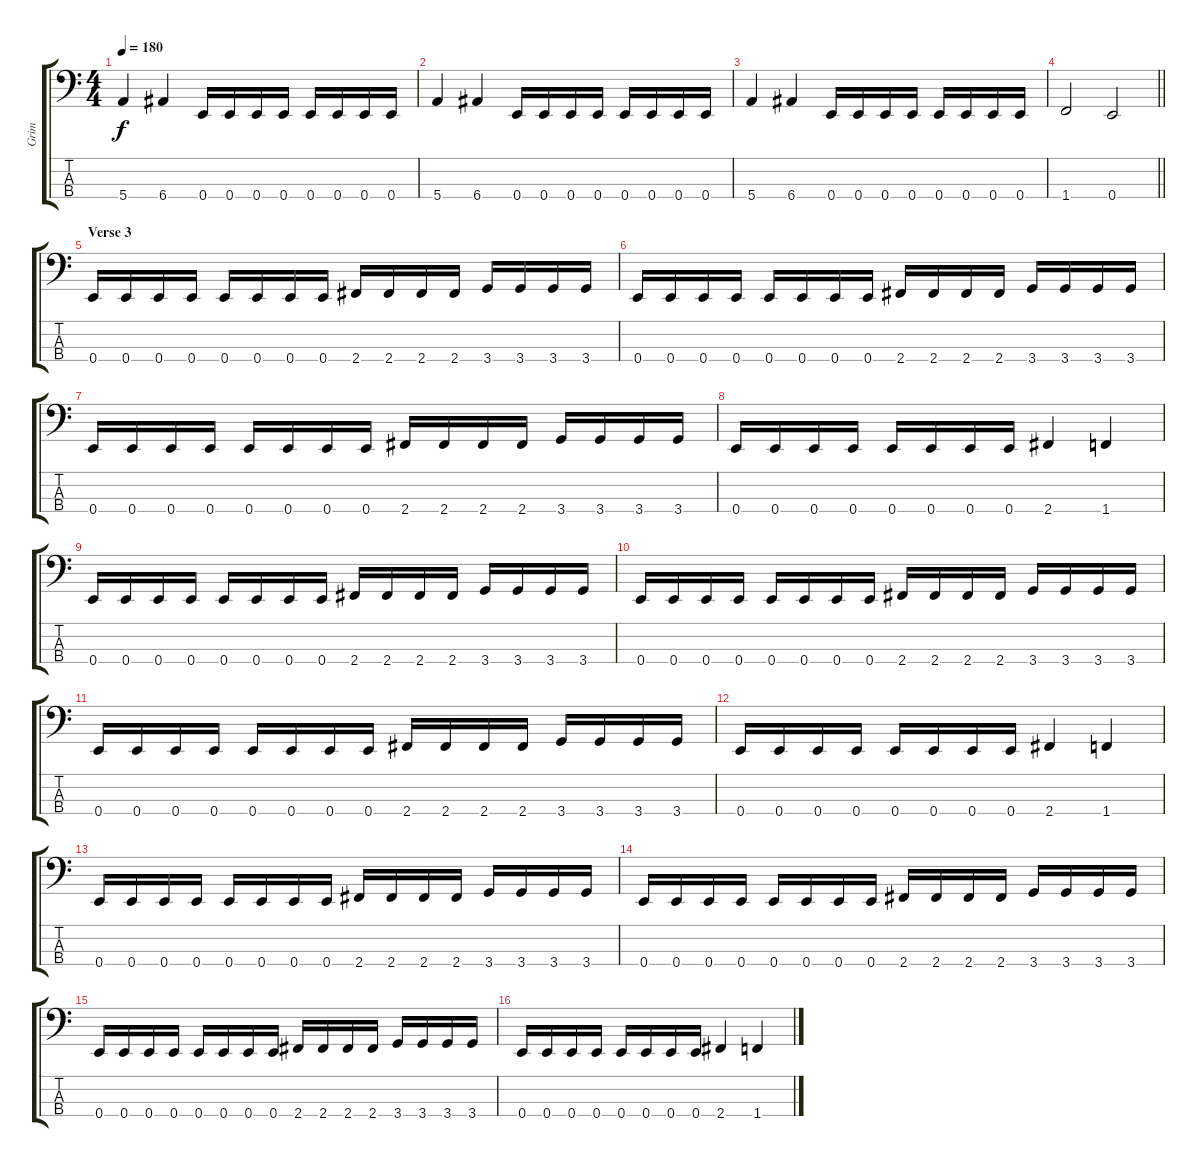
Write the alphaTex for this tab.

\track ("Grim" "Grim") {instrument electricbasspick}
\staff {score tabs}
\tuning (G2 D2 A1 E1) {hide}
\ts (4 4)
\tempo 180
\clef f4
\ks c
5.4.4{dy f} 6.4.4 0.4.16 0.4.16 0.4.16 0.4.16 0.4.16 0.4.16 0.4.16 0.4.16 |
5.4.4 6.4.4 0.4.16 0.4.16 0.4.16 0.4.16 0.4.16 0.4.16 0.4.16 0.4.16 |
5.4.4 6.4.4 0.4.16 0.4.16 0.4.16 0.4.16 0.4.16 0.4.16 0.4.16 0.4.16 |
\barLineRight lightlight
1.4.2 0.4.2 |
\section ("" "Verse 3")
0.4.16 0.4.16 0.4.16 0.4.16 0.4.16 0.4.16 0.4.16 0.4.16 2.4.16 2.4.16 2.4.16 2.4.16 3.4.16 3.4.16 3.4.16 3.4.16 |
0.4.16 0.4.16 0.4.16 0.4.16 0.4.16 0.4.16 0.4.16 0.4.16 2.4.16 2.4.16 2.4.16 2.4.16 3.4.16 3.4.16 3.4.16 3.4.16 |
0.4.16 0.4.16 0.4.16 0.4.16 0.4.16 0.4.16 0.4.16 0.4.16 2.4.16 2.4.16 2.4.16 2.4.16 3.4.16 3.4.16 3.4.16 3.4.16 |
0.4.16 0.4.16 0.4.16 0.4.16 0.4.16 0.4.16 0.4.16 0.4.16 2.4.4 1.4.4 |
0.4.16 0.4.16 0.4.16 0.4.16 0.4.16 0.4.16 0.4.16 0.4.16 2.4.16 2.4.16 2.4.16 2.4.16 3.4.16 3.4.16 3.4.16 3.4.16 |
0.4.16 0.4.16 0.4.16 0.4.16 0.4.16 0.4.16 0.4.16 0.4.16 2.4.16 2.4.16 2.4.16 2.4.16 3.4.16 3.4.16 3.4.16 3.4.16 |
0.4.16 0.4.16 0.4.16 0.4.16 0.4.16 0.4.16 0.4.16 0.4.16 2.4.16 2.4.16 2.4.16 2.4.16 3.4.16 3.4.16 3.4.16 3.4.16 |
0.4.16 0.4.16 0.4.16 0.4.16 0.4.16 0.4.16 0.4.16 0.4.16 2.4.4 1.4.4 |
0.4.16 0.4.16 0.4.16 0.4.16 0.4.16 0.4.16 0.4.16 0.4.16 2.4.16 2.4.16 2.4.16 2.4.16 3.4.16 3.4.16 3.4.16 3.4.16 |
0.4.16 0.4.16 0.4.16 0.4.16 0.4.16 0.4.16 0.4.16 0.4.16 2.4.16 2.4.16 2.4.16 2.4.16 3.4.16 3.4.16 3.4.16 3.4.16 |
0.4.16 0.4.16 0.4.16 0.4.16 0.4.16 0.4.16 0.4.16 0.4.16 2.4.16 2.4.16 2.4.16 2.4.16 3.4.16 3.4.16 3.4.16 3.4.16 |
0.4.16 0.4.16 0.4.16 0.4.16 0.4.16 0.4.16 0.4.16 0.4.16 2.4.4 1.4.4
